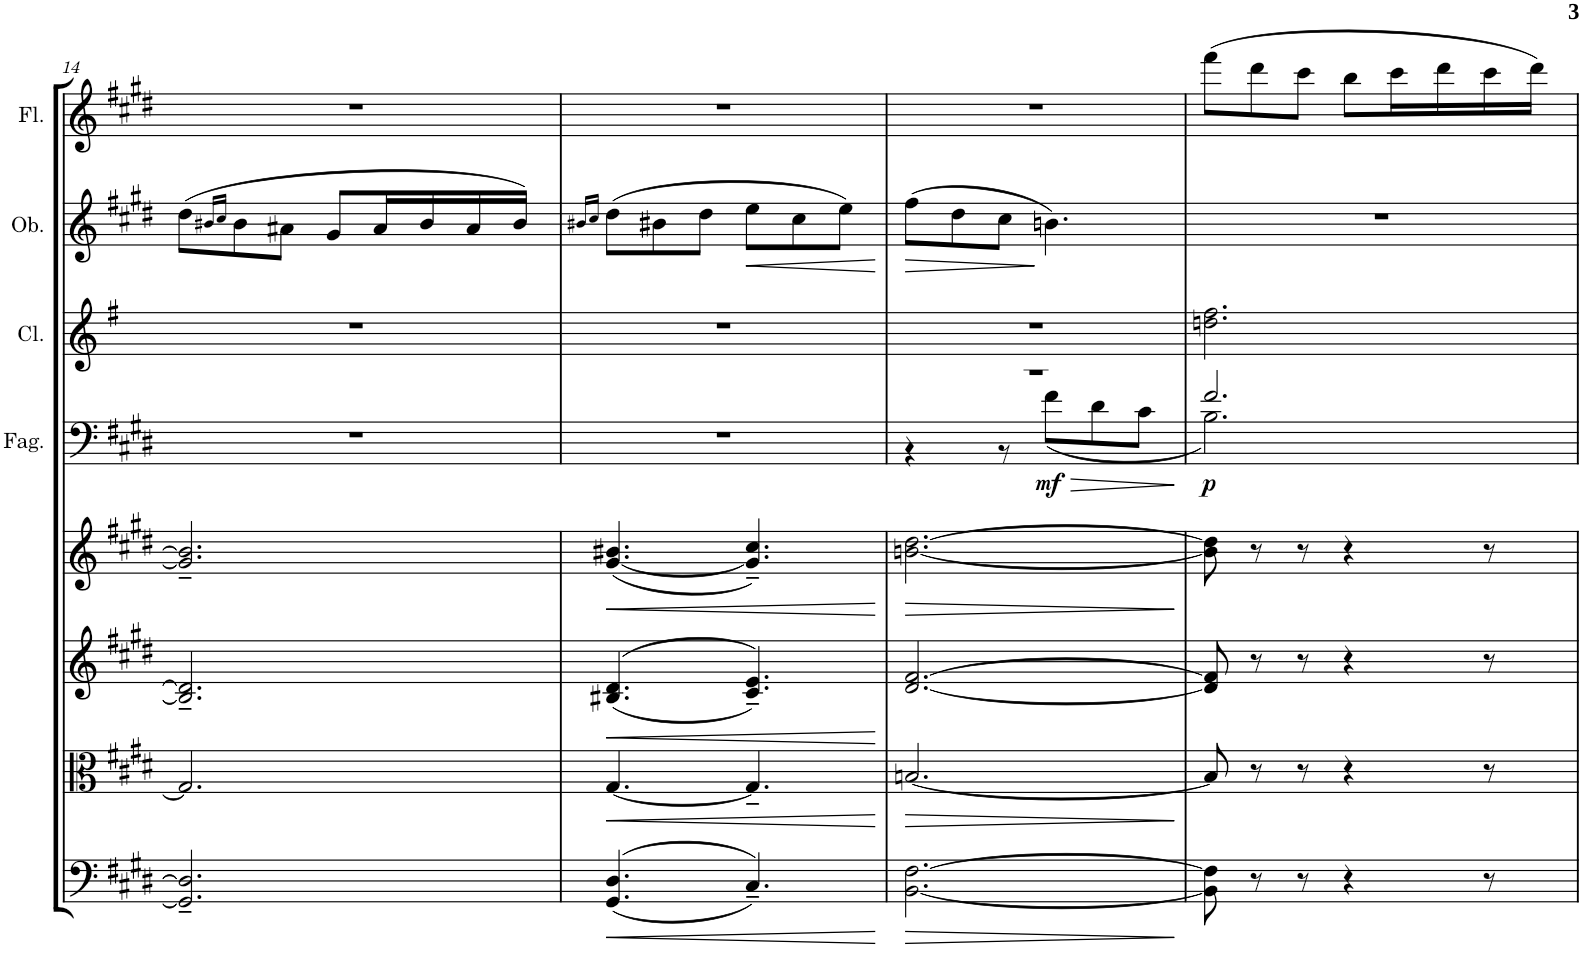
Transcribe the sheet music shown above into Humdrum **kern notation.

**kern	**dynam	**kern	**dynam	**kern	**kern	**dynam	**kern	**dynam	**kern	**kern	**dynam	**kern
*part8	*part8	*part7	*part7	*part6	*part5	*part5	*part4	*part4	*part3	*part2	*part2	*part1
*staff8	*staff8	*staff7	*staff7	*staff6	*staff5	*staff5	*staff4	*staff4	*staff3	*staff2	*staff2	*staff1
*I"Violoncello	*	*I"Viola	*	*I"Violino II	*I"Violino I	*	*I"Fagotti	*	*I"Clarinetti in A	*I"Oboi	*	*I"Flauti
*	*	*	*	*	*	*	*I'Fag.	*	*I'Cl.	*I'Ob.	*	*I'Fl.
!!LO:PB:g=z
*clefF4	*	*clefC3	*	*clefG2	*clefG2	*	*clefF4	*	*clefG2	*clefG2	*	*clefG2
*	*	*	*	*	*	*	*	*	*Trd2c3	*	*	*
*k[f#c#g#d#]	*	*k[f#c#g#d#]	*	*k[f#c#g#d#]	*k[f#c#g#d#]	*	*k[f#c#g#d#]	*	*k[f#]	*k[f#c#g#d#]	*	*k[f#c#g#d#]
*M6/8	*	*M6/8	*	*M6/8	*M6/8	*	*M6/8	*	*M6/8	*M6/8	*	*M6/8
=14	=14	=14	=14	=14	=14	=14	=14	=14	=14	=14	=14	=14
2.GG#/]~ 2.D#/]~	.	2.G#/]	.	2.B#/]~ 2.d#/]~	2.g#/]~ 2.b#/]~	.	2.r	.	2.r	(8dd#\L	.	2.r
.	.	.	.	.	.	.	.	.	.	16qb#X/LL	.	.
.	.	.	.	.	.	.	.	.	.	16qcc#/JJ	.	.
.	.	.	.	.	.	.	.	.	.	8b#\	.	.
.	.	.	.	.	.	.	.	.	.	8a#X\J	.	.
.	.	.	.	.	.	.	.	.	.	8g#/L	.	.
.	.	.	.	.	.	.	.	.	.	16a#/L	.	.
.	.	.	.	.	.	.	.	.	.	16b#/	.	.
.	.	.	.	.	.	.	.	.	.	16a#/	.	.
.	.	.	.	.	.	.	.	.	.	16b#/JJ)	.	.
=15	=15	=15	=15	=15	=15	=15	=15	=15	=15	=15	=15	=15
.	.	.	.	.	.	.	.	.	.	16qb#X/LL	.	.
.	.	.	.	.	.	.	.	.	.	16qcc#/JJ	.	.
!	!LO:HP:b	!	!LO:HP:b	!	!	!LO:HP:b	!	!	!	!	!	!
((>4.GG#/ 4.D#/	<	[4.G#/	<	((>4.B#X/ 4.d#/	([4.g#/ 4.b#X/	<	2.r	.	2.r	(8dd#\L	.	2.r
.	.	.	.	.	.	.	.	.	.	8b#X\	.	.
.	.	.	.	.	.	.	.	.	.	8dd#\J	.	.
!	!	!	!	!	!	!	!	!	!	!	!LO:HP:b	!
4.C#~/))	.	4.G#~/]	.	4.c#/~ 4.e/~))	4.g#/]~ 4.cc#/~)	.	.	.	.	8ee\L	<	.
.	.	.	.	.	.	.	.	.	.	8cc#\	.	.
.	.	.	.	.	.	.	.	.	.	8ee\J)	.	.
.	.	.	.	.	.	.	.	.	.	.	[	.
=16	=16	=16	=16	=16	=16	=16	=16	=16	=16	=16	=16	=16
*	*	*	*	*	*	*	*^	*	*	*	*	*
!	!	!	!	!	!	!	!	!	!	!	!	!LO:HP:b	!
[2.BB\ [2.F#\	.	[2.Bn/	.	[2.d#/ [2.f#/	[2.bn\ [2.dd#\	.	2.r	4r	.	2.r	(8ff#\L	>	2.r
.	.	.	.	.	.	.	.	.	.	.	8dd#\	.	.
.	.	.	.	.	.	.	.	8r	.	.	8cc#\J	.	.
!	!	!	!	!	!	!	!	!	!LO:DY:b	!	!	!	!
.	.	.	.	.	.	.	.	(8f#\L	mf	.	4.bn\)	]	.
.	.	.	.	.	.	.	.	8d#\	.	.	.	.	.
.	.	.	.	.	.	.	.	8c#\J	.	.	.	.	.
*	*	*	*	*	*	*	*v	*v	*	*	*	*	*
.	[	.	[	.	.	[	.	.	.	.	.	.
=17	=17	=17	=17	=17	=17	=17	=17	=17	=17	=17	=17	=17
*	*	*	*	*	*	*	*^	*	*	*	*	*
!	!	!	!	!	!	!	!	!	!LO:DY:b	!	!	!	!
8BB\] 8F#\]	.	8B/]	.	8d#/] 8f#/]	8b\] 8dd#\]	.	2.f#/	2.B\)	p	2.ddn\ 2.ff#\	2.r	.	(8fff#\L
8r	.	8r	.	8r	8r	.	.	.	.	.	.	.	8ddd#\
8r	.	8r	.	8r	8r	.	.	.	.	.	.	.	8ccc#\J
4r	.	4r	.	4r	4r	.	.	.	.	.	.	.	8bb\L
.	.	.	.	.	.	.	.	.	.	.	.	.	16ccc#\L
.	.	.	.	.	.	.	.	.	.	.	.	.	16ddd#\
8r	.	8r	.	8r	8r	.	.	.	.	.	.	.	16ccc#\
.	.	.	.	.	.	.	.	.	.	.	.	.	16ddd#\JJ)
*	*	*	*	*	*	*	*v	*v	*	*	*	*	*
=	=	=	=	=	=	=	=	=	=	=	=	=
*-	*-	*-	*-	*-	*-	*-	*-	*-	*-	*-	*-	*-
